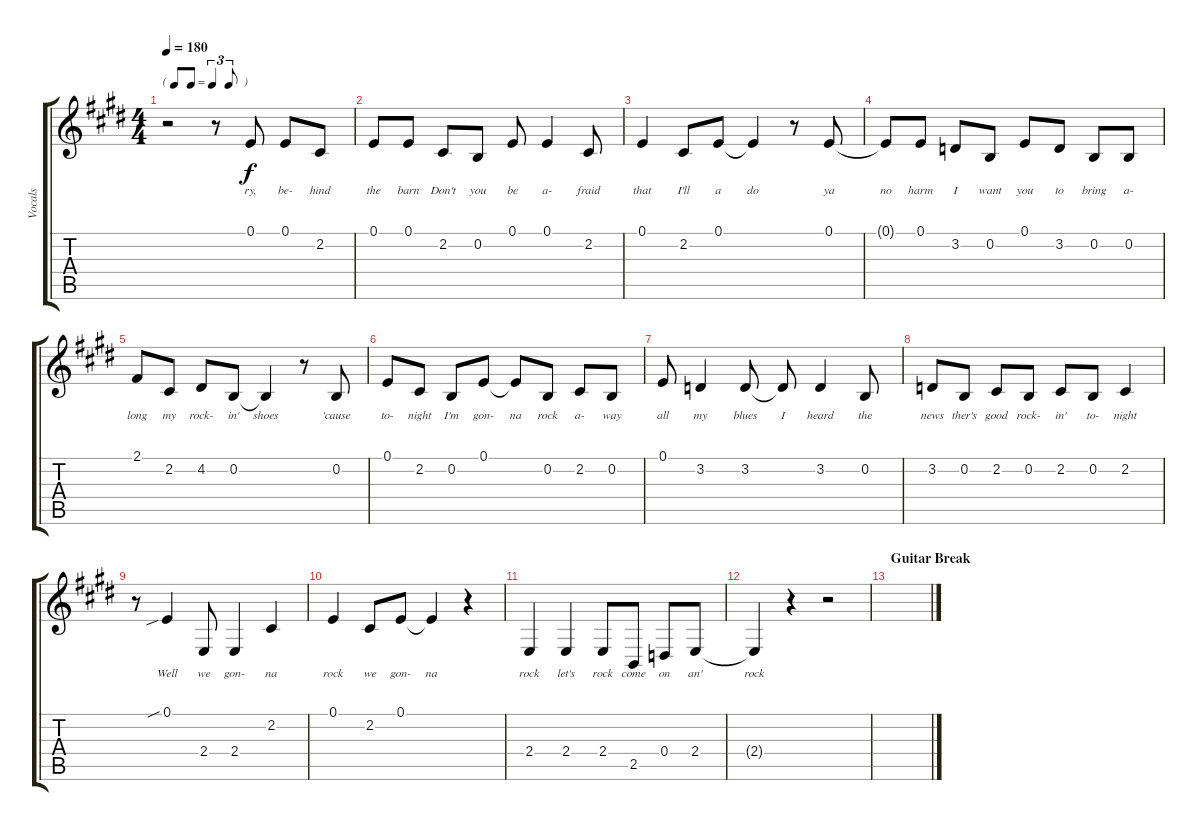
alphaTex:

\track ("Vocals" "Vocals") {instrument altosax}
\staff {score tabs}
\tuning (E4 B3 G3 D3 A2 E2) {hide}
\ts (4 4)
\tf triplet8th
\tempo 180
\clef g2
\ks e
r.2{dy f} r.8 0.1.8{lyrics (0 "ry,") lyrics (1 "") lyrics (2 "") lyrics (3 "") lyrics (4 "")} 0.1.8{lyrics (0 "be-") lyrics (1 "") lyrics (2 "") lyrics (3 "") lyrics (4 "")} 2.2.8{lyrics (0 "hind") lyrics (1 "") lyrics (2 "") lyrics (3 "") lyrics (4 "")} |
0.1.8{lyrics (0 "the") lyrics (1 "") lyrics (2 "") lyrics (3 "") lyrics (4 "")} 0.1.8{lyrics (0 "barn") lyrics (1 "") lyrics (2 "") lyrics (3 "") lyrics (4 "")} 2.2.8{lyrics (0 "Don't") lyrics (1 "") lyrics (2 "") lyrics (3 "") lyrics (4 "")} 0.2.8{lyrics (0 "you") lyrics (1 "") lyrics (2 "") lyrics (3 "") lyrics (4 "")} 0.1.8{lyrics (0 "be") lyrics (1 "") lyrics (2 "") lyrics (3 "") lyrics (4 "")} 0.1.4{lyrics (0 "a-") lyrics (1 "") lyrics (2 "") lyrics (3 "") lyrics (4 "")} 2.2.8{lyrics (0 "fraid") lyrics (1 "") lyrics (2 "") lyrics (3 "") lyrics (4 "")} |
0.1.4{lyrics (0 "that") lyrics (1 "") lyrics (2 "") lyrics (3 "") lyrics (4 "")} 2.2.8{lyrics (0 "I'll") lyrics (1 "") lyrics (2 "") lyrics (3 "") lyrics (4 "")} 0.1.8{lyrics (0 "a") lyrics (1 "") lyrics (2 "") lyrics (3 "") lyrics (4 "")} 0.1{t}.4{lyrics (0 "do") lyrics (1 "") lyrics (2 "") lyrics (3 "") lyrics (4 "")} r.8 0.1.8{lyrics (0 "ya") lyrics (1 "") lyrics (2 "") lyrics (3 "") lyrics (4 "")} |
0.1{t}.8{lyrics (0 "no") lyrics (1 "") lyrics (2 "") lyrics (3 "") lyrics (4 "")} 0.1.8{lyrics (0 "harm") lyrics (1 "") lyrics (2 "") lyrics (3 "") lyrics (4 "")} 3.2.8{lyrics (0 "I") lyrics (1 "") lyrics (2 "") lyrics (3 "") lyrics (4 "")} 0.2.8{lyrics (0 "want") lyrics (1 "") lyrics (2 "") lyrics (3 "") lyrics (4 "")} 0.1.8{lyrics (0 "you") lyrics (1 "") lyrics (2 "") lyrics (3 "") lyrics (4 "")} 3.2.8{lyrics (0 "to") lyrics (1 "") lyrics (2 "") lyrics (3 "") lyrics (4 "")} 0.2.8{lyrics (0 "bring") lyrics (1 "") lyrics (2 "") lyrics (3 "") lyrics (4 "")} 0.2.8{lyrics (0 "a-") lyrics (1 "") lyrics (2 "") lyrics (3 "") lyrics (4 "")} |
2.1.8{lyrics (0 "long") lyrics (1 "") lyrics (2 "") lyrics (3 "") lyrics (4 "")} 2.2.8{lyrics (0 "my") lyrics (1 "") lyrics (2 "") lyrics (3 "") lyrics (4 "")} 4.2.8{lyrics (0 "rock-") lyrics (1 "") lyrics (2 "") lyrics (3 "") lyrics (4 "")} 0.2.8{lyrics (0 "in'") lyrics (1 "") lyrics (2 "") lyrics (3 "") lyrics (4 "")} 0.2{t}.4{lyrics (0 "shoes") lyrics (1 "") lyrics (2 "") lyrics (3 "") lyrics (4 "")} r.8 0.2.8{lyrics (0 "'cause") lyrics (1 "") lyrics (2 "") lyrics (3 "") lyrics (4 "")} |
0.1.8{lyrics (0 "to-") lyrics (1 "") lyrics (2 "") lyrics (3 "") lyrics (4 "")} 2.2.8{lyrics (0 "night") lyrics (1 "") lyrics (2 "") lyrics (3 "") lyrics (4 "")} 0.2.8{lyrics (0 "I'm") lyrics (1 "") lyrics (2 "") lyrics (3 "") lyrics (4 "")} 0.1.8{lyrics (0 "gon-") lyrics (1 "") lyrics (2 "") lyrics (3 "") lyrics (4 "")} 0.1{t}.8{lyrics (0 "na") lyrics (1 "") lyrics (2 "") lyrics (3 "") lyrics (4 "")} 0.2.8{lyrics (0 "rock") lyrics (1 "") lyrics (2 "") lyrics (3 "") lyrics (4 "")} 2.2.8{lyrics (0 "a-") lyrics (1 "") lyrics (2 "") lyrics (3 "") lyrics (4 "")} 0.2.8{lyrics (0 "way") lyrics (1 "") lyrics (2 "") lyrics (3 "") lyrics (4 "")} |
0.1.8{lyrics (0 "all") lyrics (1 "") lyrics (2 "") lyrics (3 "") lyrics (4 "")} 3.2.4{lyrics (0 "my") lyrics (1 "") lyrics (2 "") lyrics (3 "") lyrics (4 "")} 3.2.8{lyrics (0 "blues") lyrics (1 "") lyrics (2 "") lyrics (3 "") lyrics (4 "")} 3.2{t}.8{lyrics (0 "I") lyrics (1 "") lyrics (2 "") lyrics (3 "") lyrics (4 "")} 3.2.4{lyrics (0 "heard") lyrics (1 "") lyrics (2 "") lyrics (3 "") lyrics (4 "")} 0.2.8{lyrics (0 "the") lyrics (1 "") lyrics (2 "") lyrics (3 "") lyrics (4 "")} |
3.2.8{lyrics (0 "news") lyrics (1 "") lyrics (2 "") lyrics (3 "") lyrics (4 "")} 0.2.8{lyrics (0 "ther's") lyrics (1 "") lyrics (2 "") lyrics (3 "") lyrics (4 "")} 2.2.8{lyrics (0 "good") lyrics (1 "") lyrics (2 "") lyrics (3 "") lyrics (4 "")} 0.2.8{lyrics (0 "rock-") lyrics (1 "") lyrics (2 "") lyrics (3 "") lyrics (4 "")} 2.2.8{lyrics (0 "in'") lyrics (1 "") lyrics (2 "") lyrics (3 "") lyrics (4 "")} 0.2.8{lyrics (0 "to-") lyrics (1 "") lyrics (2 "") lyrics (3 "") lyrics (4 "")} 2.2.4{lyrics (0 "night") lyrics (1 "") lyrics (2 "") lyrics (3 "") lyrics (4 "")} |
r.8 0.1{sib}.4{lyrics (0 "Well") lyrics (1 "") lyrics (2 "") lyrics (3 "") lyrics (4 "")} 2.4.8{lyrics (0 "we") lyrics (1 "") lyrics (2 "") lyrics (3 "") lyrics (4 "")} 2.4.4{lyrics (0 "gon-") lyrics (1 "") lyrics (2 "") lyrics (3 "") lyrics (4 "")} 2.2.4{lyrics (0 "na") lyrics (1 "") lyrics (2 "") lyrics (3 "") lyrics (4 "")} |
0.1.4{lyrics (0 "rock") lyrics (1 "") lyrics (2 "") lyrics (3 "") lyrics (4 "")} 2.2.8{lyrics (0 "we") lyrics (1 "") lyrics (2 "") lyrics (3 "") lyrics (4 "")} 0.1.8{lyrics (0 "gon-") lyrics (1 "") lyrics (2 "") lyrics (3 "") lyrics (4 "")} 0.1{t}.4{lyrics (0 "na") lyrics (1 "") lyrics (2 "") lyrics (3 "") lyrics (4 "")} r.4 |
2.4.4{lyrics (0 "rock") lyrics (1 "") lyrics (2 "") lyrics (3 "") lyrics (4 "")} 2.4.4{lyrics (0 "let's") lyrics (1 "") lyrics (2 "") lyrics (3 "") lyrics (4 "")} 2.4.8{lyrics (0 "rock") lyrics (1 "") lyrics (2 "") lyrics (3 "") lyrics (4 "")} 2.5.8{lyrics (0 "come") lyrics (1 "") lyrics (2 "") lyrics (3 "") lyrics (4 "")} 0.4.8{lyrics (0 "on") lyrics (1 "") lyrics (2 "") lyrics (3 "") lyrics (4 "")} 2.4.8{lyrics (0 "an'") lyrics (1 "") lyrics (2 "") lyrics (3 "") lyrics (4 "")} |
2.4{t}.4{lyrics (0 "rock") lyrics (1 "") lyrics (2 "") lyrics (3 "") lyrics (4 "")} r.4 r.2 |
\section ("" "Guitar Break")
